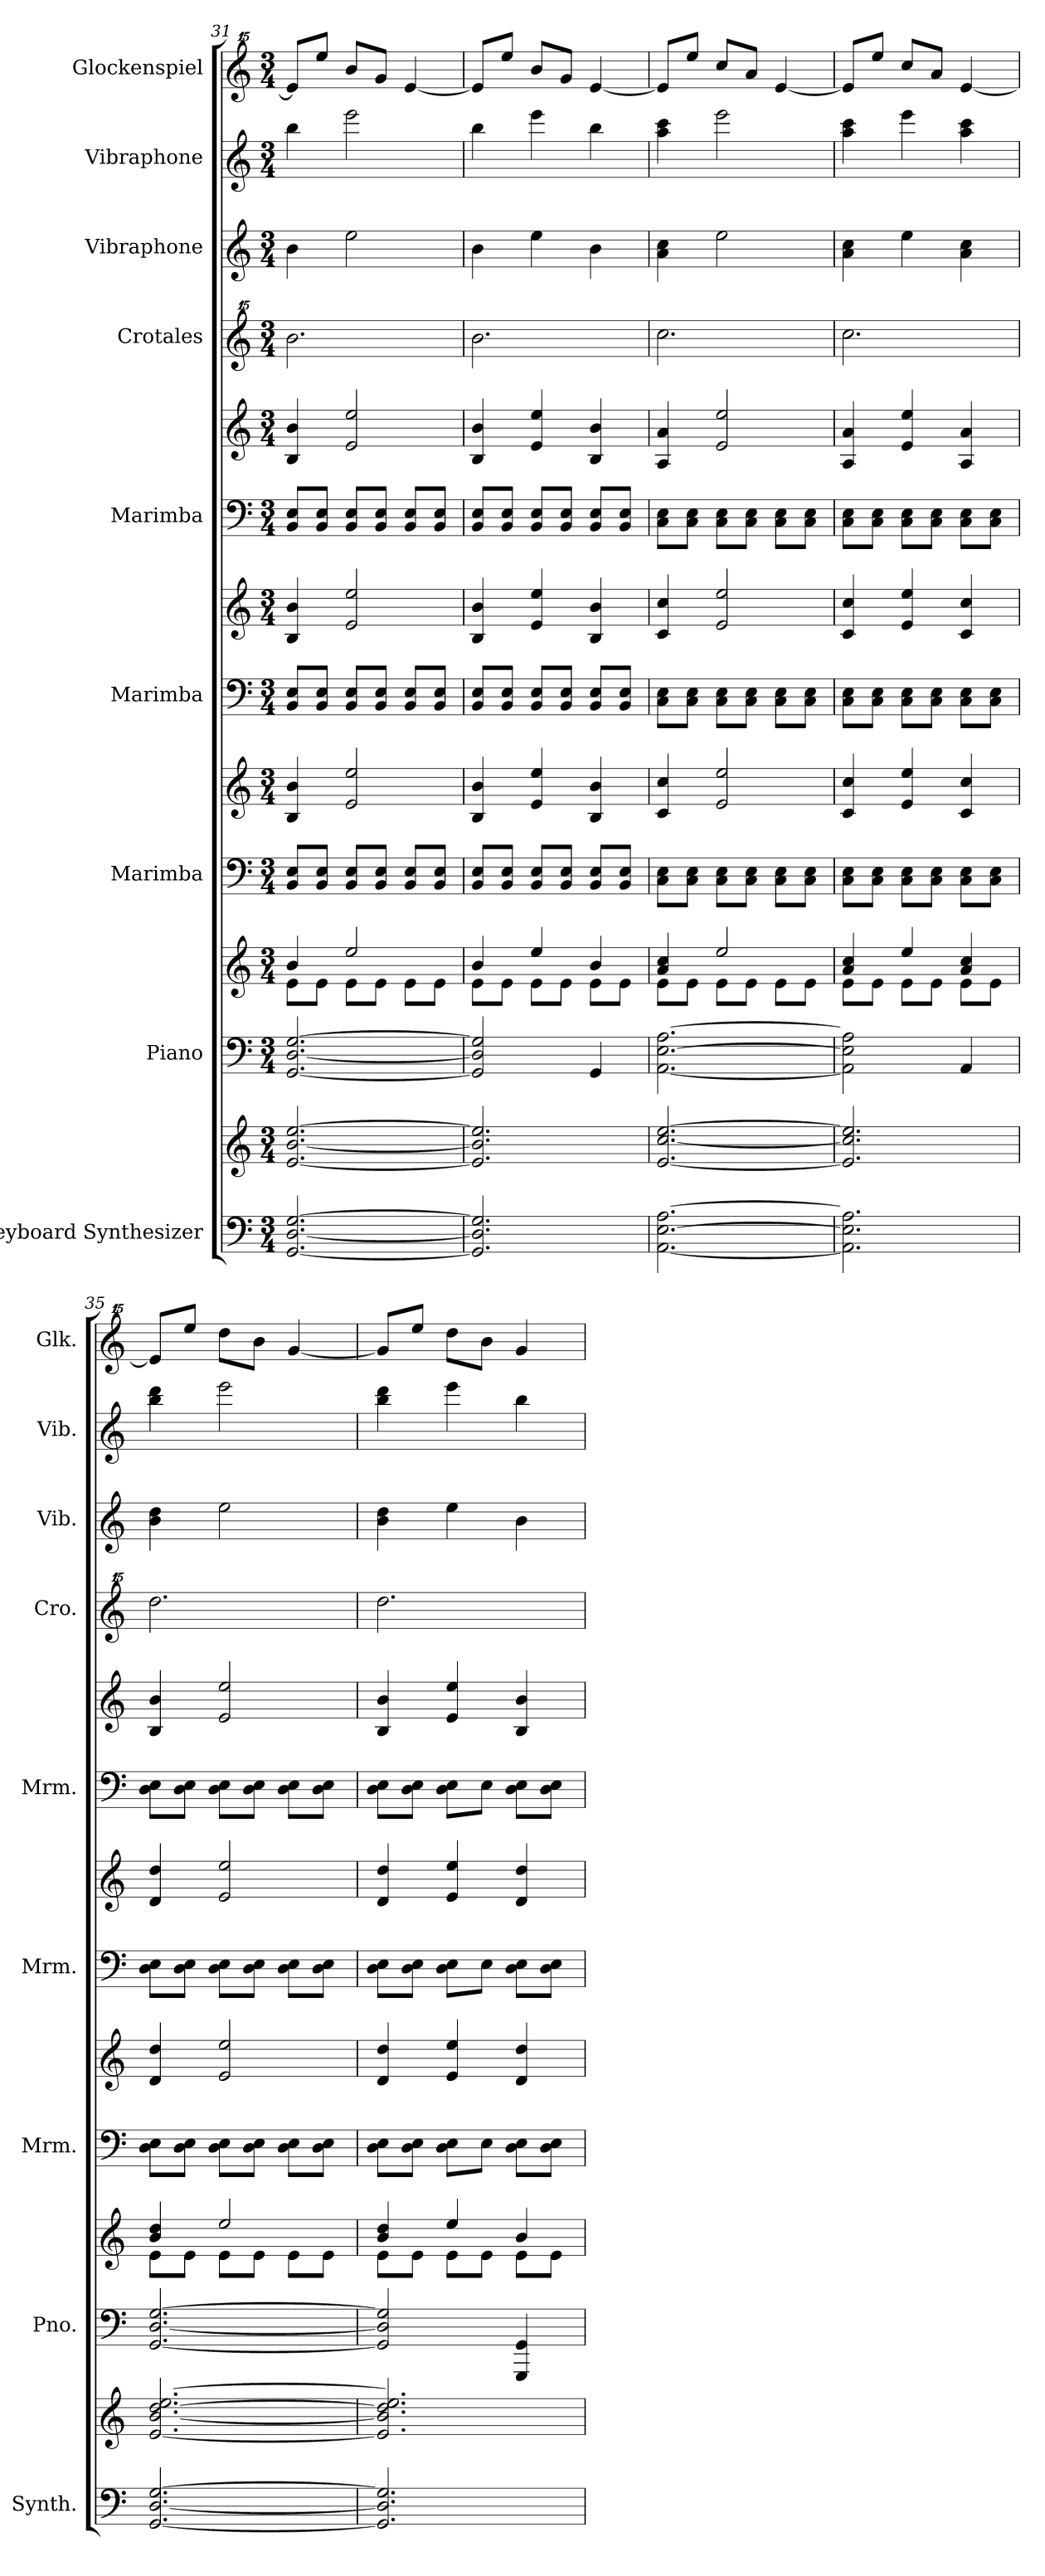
**kern	**kern	**kern	**kern	**kern	**kern	**kern	**kern	**kern	**kern	**kern	**kern	**kern	**kern
*part9	*part9	*part8	*part8	*part7	*part7	*part6	*part6	*part5	*part5	*part4	*part3	*part2	*part1
*staff14	*staff13	*staff12	*staff11	*staff10	*staff9	*staff8	*staff7	*staff6	*staff5	*staff4	*staff3	*staff2	*staff1
*I"Keyboard Synthesizer	*	*I"Piano	*	*I"Marimba	*	*I"Marimba	*	*I"Marimba	*	*I"Crotales	*I"Vibraphone	*I"Vibraphone	*I"Glockenspiel
*I'Synth.	*	*I'Pno.	*	*I'Mrm.	*	*I'Mrm.	*	*I'Mrm.	*	*I'Cro.	*I'Vib.	*I'Vib.	*I'Glk.
!!LO:PB:g=z
*clefF4	*clefG2	*clefF4	*clefG2	*clefF4	*clefG2	*clefF4	*clefG2	*clefF4	*clefG2	*clefG^^2	*clefG2	*clefG2	*clefG^^2
*k[]	*k[]	*k[]	*k[]	*k[]	*k[]	*k[]	*k[]	*k[]	*k[]	*k[]	*k[]	*k[]	*k[]
*C:	*C:	*C:	*C:	*C:	*C:	*C:	*C:	*C:	*C:	*C:	*C:	*C:	*C:
*M3/4	*M3/4	*M3/4	*M3/4	*M3/4	*M3/4	*M3/4	*M3/4	*M3/4	*M3/4	*M3/4	*M3/4	*M3/4	*M3/4
=31	=31	=31	=31	=31	=31	=31	=31	=31	=31	=31	=31	=31	=31
*	*	*	*^	*	*	*	*	*	*	*	*	*	*
[2.GG/ [2.D/ [2.G/	[2.e/ [2.b/ [2.ee/	[2.GG/ [2.D/ [2.G/	4b/	8e\L	8BB/ 8E/L	4B/ 4b/	8BB/ 8E/L	4B/ 4b/	8BB/ 8E/L	4B/ 4b/	2.bbb\	4b\	4bb\	8eee/L]
.	.	.	.	8e\J	8BB/ 8E/J	.	8BB/ 8E/J	.	8BB/ 8E/J	.	.	.	.	8eeee/J
.	.	.	2ee/	8e\L	8BB/ 8E/L	2e/ 2ee/	8BB/ 8E/L	2e/ 2ee/	8BB/ 8E/L	2e/ 2ee/	.	2ee\	2eee\	8bbb/L
.	.	.	.	8e\J	8BB/ 8E/J	.	8BB/ 8E/J	.	8BB/ 8E/J	.	.	.	.	8ggg/J
.	.	.	.	8e\L	8BB/ 8E/L	.	8BB/ 8E/L	.	8BB/ 8E/L	.	.	.	.	[4eee/
.	.	.	.	8e\J	8BB/ 8E/J	.	8BB/ 8E/J	.	8BB/ 8E/J	.	.	.	.	.
=32	=32	=32	=32	=32	=32	=32	=32	=32	=32	=32	=32	=32	=32	=32
2.GG/] 2.D/] 2.G/]	2.e/] 2.b/] 2.ee/]	2GG/] 2D/] 2G/]	4b/	8e\L	8BB/ 8E/L	4B/ 4b/	8BB/ 8E/L	4B/ 4b/	8BB/ 8E/L	4B/ 4b/	2.bbb\	4b\	4bb\	8eee/L]
.	.	.	.	8e\J	8BB/ 8E/J	.	8BB/ 8E/J	.	8BB/ 8E/J	.	.	.	.	8eeee/J
.	.	.	4ee/	8e\L	8BB/ 8E/L	4e/ 4ee/	8BB/ 8E/L	4e/ 4ee/	8BB/ 8E/L	4e/ 4ee/	.	4ee\	4eee\	8bbb/L
.	.	.	.	8e\J	8BB/ 8E/J	.	8BB/ 8E/J	.	8BB/ 8E/J	.	.	.	.	8ggg/J
.	.	4GG/	4b/	8e\L	8BB/ 8E/L	4B/ 4b/	8BB/ 8E/L	4B/ 4b/	8BB/ 8E/L	4B/ 4b/	.	4b\	4bb\	[4eee/
.	.	.	.	8e\J	8BB/ 8E/J	.	8BB/ 8E/J	.	8BB/ 8E/J	.	.	.	.	.
=33	=33	=33	=33	=33	=33	=33	=33	=33	=33	=33	=33	=33	=33	=33
[2.AA\ [2.E\ [2.A\	[2.e/ [2.cc/ [2.ee/	[2.AA\ [2.E\ [2.A\	4a/ 4cc/	8e\L	8C\ 8E\L	4c/ 4cc/	8C\ 8E\L	4c/ 4cc/	8C\ 8E\L	4A/ 4a/	2.cccc\	4a\ 4cc\	4aa\ 4ccc\	8eee/L]
.	.	.	.	8e\J	8C\ 8E\J	.	8C\ 8E\J	.	8C\ 8E\J	.	.	.	.	8eeee/J
.	.	.	2ee/	8e\L	8C\ 8E\L	2e/ 2ee/	8C\ 8E\L	2e/ 2ee/	8C\ 8E\L	2e/ 2ee/	.	2ee\	2eee\	8cccc/L
.	.	.	.	8e\J	8C\ 8E\J	.	8C\ 8E\J	.	8C\ 8E\J	.	.	.	.	8aaa/J
.	.	.	.	8e\L	8C\ 8E\L	.	8C\ 8E\L	.	8C\ 8E\L	.	.	.	.	[4eee/
.	.	.	.	8e\J	8C\ 8E\J	.	8C\ 8E\J	.	8C\ 8E\J	.	.	.	.	.
=34	=34	=34	=34	=34	=34	=34	=34	=34	=34	=34	=34	=34	=34	=34
2.AA\] 2.E\] 2.A\]	2.e/] 2.cc/] 2.ee/]	2AA\] 2E\] 2A\]	4a/ 4cc/	8e\L	8C\ 8E\L	4c/ 4cc/	8C\ 8E\L	4c/ 4cc/	8C\ 8E\L	4A/ 4a/	2.cccc\	4a\ 4cc\	4aa\ 4ccc\	8eee/L]
.	.	.	.	8e\J	8C\ 8E\J	.	8C\ 8E\J	.	8C\ 8E\J	.	.	.	.	8eeee/J
.	.	.	4ee/	8e\L	8C\ 8E\L	4e/ 4ee/	8C\ 8E\L	4e/ 4ee/	8C\ 8E\L	4e/ 4ee/	.	4ee\	4eee\	8cccc/L
.	.	.	.	8e\J	8C\ 8E\J	.	8C\ 8E\J	.	8C\ 8E\J	.	.	.	.	8aaa/J
.	.	4AA/	4a/ 4cc/	8e\L	8C\ 8E\L	4c/ 4cc/	8C\ 8E\L	4c/ 4cc/	8C\ 8E\L	4A/ 4a/	.	4a\ 4cc\	4aa\ 4ccc\	[4eee/
.	.	.	.	8e\J	8C\ 8E\J	.	8C\ 8E\J	.	8C\ 8E\J	.	.	.	.	.
=35	=35	=35	=35	=35	=35	=35	=35	=35	=35	=35	=35	=35	=35	=35
[2.GG/ [2.D/ [2.G/	[2.e/ [2.b/ [2.dd/ [2.ee/	[2.GG/ [2.D/ [2.G/	4b/ 4dd/	8e\L	8D\ 8E\L	4d/ 4dd/	8D\ 8E\L	4d/ 4dd/	8D\ 8E\L	4B/ 4b/	2.dddd\	4b\ 4dd\	4bb\ 4ddd\	8eee/L]
.	.	.	.	8e\J	8D\ 8E\J	.	8D\ 8E\J	.	8D\ 8E\J	.	.	.	.	8eeee/J
.	.	.	2ee/	8e\L	8D\ 8E\L	2e/ 2ee/	8D\ 8E\L	2e/ 2ee/	8D\ 8E\L	2e/ 2ee/	.	2ee\	2eee\	8dddd\L
.	.	.	.	8e\J	8D\ 8E\J	.	8D\ 8E\J	.	8D\ 8E\J	.	.	.	.	8bbb\J
.	.	.	.	8e\L	8D\ 8E\L	.	8D\ 8E\L	.	8D\ 8E\L	.	.	.	.	[4ggg/
.	.	.	.	8e\J	8D\ 8E\J	.	8D\ 8E\J	.	8D\ 8E\J	.	.	.	.	.
!!LO:PB:g=z
=36	=36	=36	=36	=36	=36	=36	=36	=36	=36	=36	=36	=36	=36	=36
2.GG/] 2.D/] 2.G/]	2.e/] 2.b/] 2.dd/] 2.ee/]	2GG/] 2D/] 2G/]	4b/ 4dd/	8e\L	8D\ 8E\L	4d/ 4dd/	8D\ 8E\L	4d/ 4dd/	8D\ 8E\L	4B/ 4b/	2.dddd\	4b\ 4dd\	4bb\ 4ddd\	8ggg/L]
.	.	.	.	8e\J	8D\ 8E\J	.	8D\ 8E\J	.	8D\ 8E\J	.	.	.	.	8eeee/J
.	.	.	4ee/	8e\L	8D\ 8E\L	4e/ 4ee/	8D\ 8E\L	4e/ 4ee/	8D\ 8E\L	4e/ 4ee/	.	4ee\	4eee\	8dddd\L
.	.	.	.	8e\J	8E\J	.	8E\J	.	8E\J	.	.	.	.	8bbb\J
.	.	4GGG/ 4GG/	4b/	8e\L	8D\ 8E\L	4d/ 4dd/	8D\ 8E\L	4d/ 4dd/	8D\ 8E\L	4B/ 4b/	.	4b\	4bb\	4ggg/
.	.	.	.	8e\J	8D\ 8E\J	.	8D\ 8E\J	.	8D\ 8E\J	.	.	.	.	.
*	*	*	*v	*v	*	*	*	*	*	*	*	*	*	*
=	=	=	=	=	=	=	=	=	=	=	=	=	=
*-	*-	*-	*-	*-	*-	*-	*-	*-	*-	*-	*-	*-	*-
